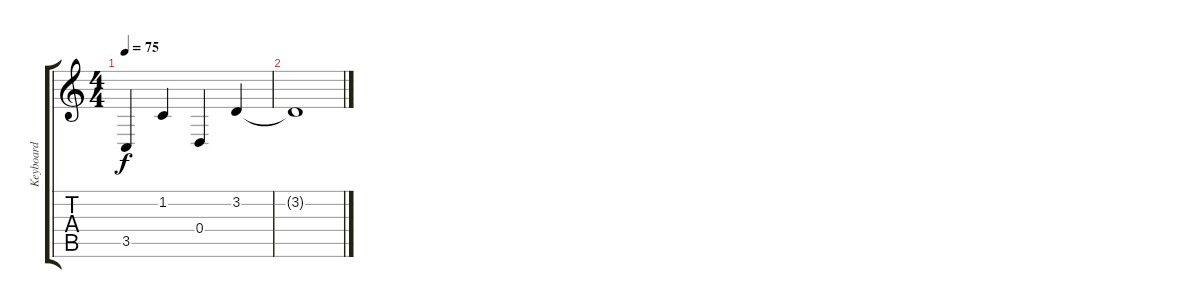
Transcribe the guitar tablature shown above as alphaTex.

\track ("Keyboard" "Keyboard") {instrument brightacousticpiano}
\staff {score tabs}
\tuning (E4 B3 G3 D3 A2 E2) {hide}
\ts (4 4)
\tempo 75
\clef g2
\ks c
3.5.4{dy f} 1.2.4 0.4.4 3.2.4 |
3.2{t}.1
